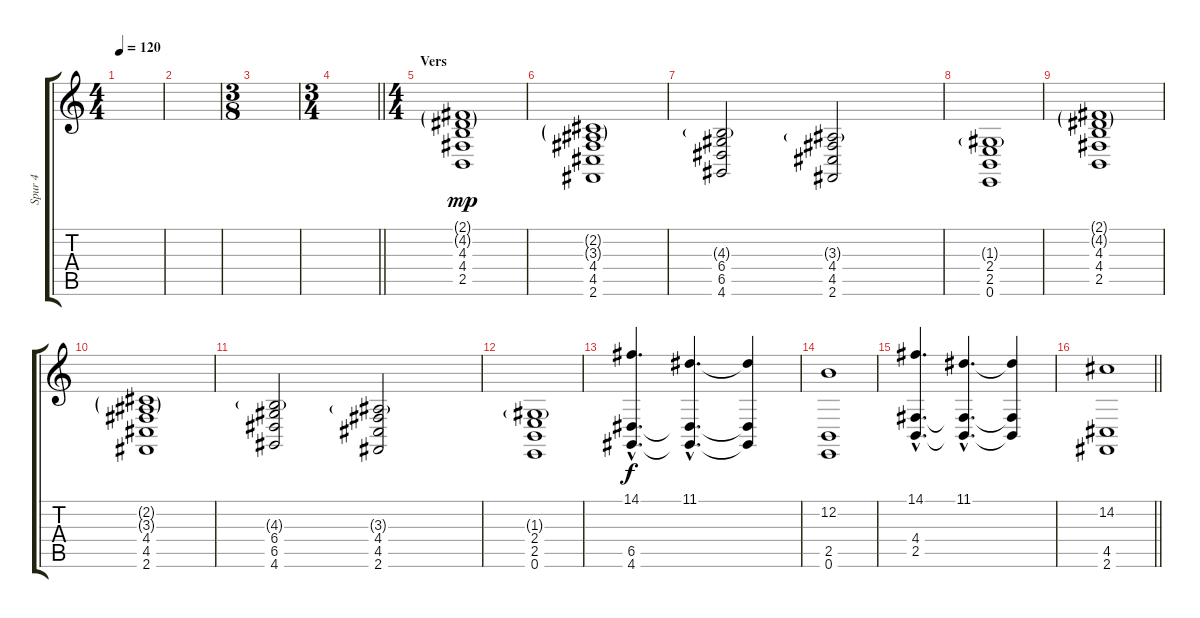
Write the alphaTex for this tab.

\track ("Spur 4" "Spur 4") {instrument brightacousticpiano}
\staff {score tabs}
\tuning (E4 B3 G3 D3 A2 E2) {hide}
\ts (4 4)
\tempo 120
\clef g2
\ks c
|
|
\ts (3 8)
|
\ts (3 4)
\barLineRight lightlight
|
\ts (4 4)
\section ("" "Vers")
(2.1{g} 4.2{g} 4.3 4.4 2.5).1{dy mp} |
(2.2{g} 3.3{g} 4.4 4.5 2.6).1 |
(4.3{g} 6.4 6.5 4.6).2 (3.3{g} 4.4 4.5 2.6).2 |
(1.3{g} 2.4 2.5 0.6).1 |
(2.1{g} 4.2{g} 4.3 4.4 2.5).1 |
(2.2{g} 3.3{g} 4.4 4.5 2.6).1 |
(4.3{g} 6.4 6.5 4.6).2 (3.3{g} 4.4 4.5 2.6).2 |
(1.3{g} 2.4 2.5 0.6).1 |
(14.1{hac} 6.5{hac} 4.6{hac}).4{d dy f} (11.1{hac} 6.5{hac t} 4.6{hac t}).4{d} (11.1{t} 6.5{t} 4.6{t}).4 |
(12.2 2.5 0.6).1 |
(14.1{hac} 4.4{hac} 2.5{hac}).4{d} (11.1{hac} 4.4{hac t} 2.5{hac t}).4{d} (11.1{t} 4.4{t} 2.5{t}).4 |
\barLineRight lightlight
(14.2 4.5 2.6).1
